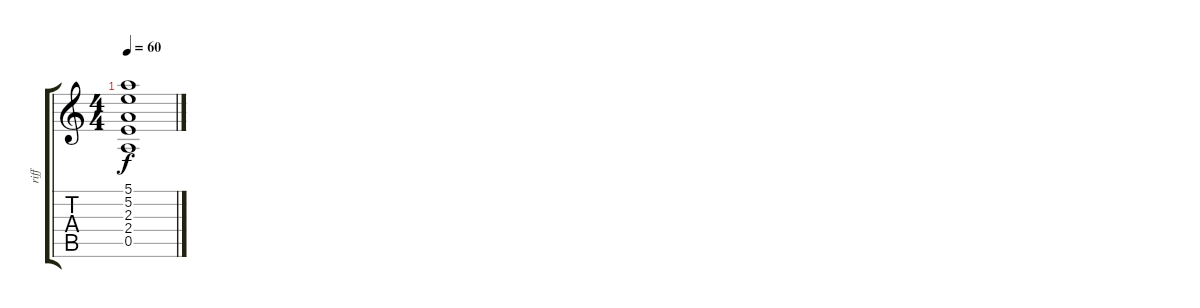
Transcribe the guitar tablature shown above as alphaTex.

\track ("riff" "riff") {instrument distortionguitar}
\staff {score tabs}
\tuning (E4 B3 G3 D3 A2 E2) {hide}
\ts (4 4)
\tempo 60
\clef g2
\ks c
(5.1 5.2 2.3 2.4 0.5).1{dy f instrument distortionguitar}
